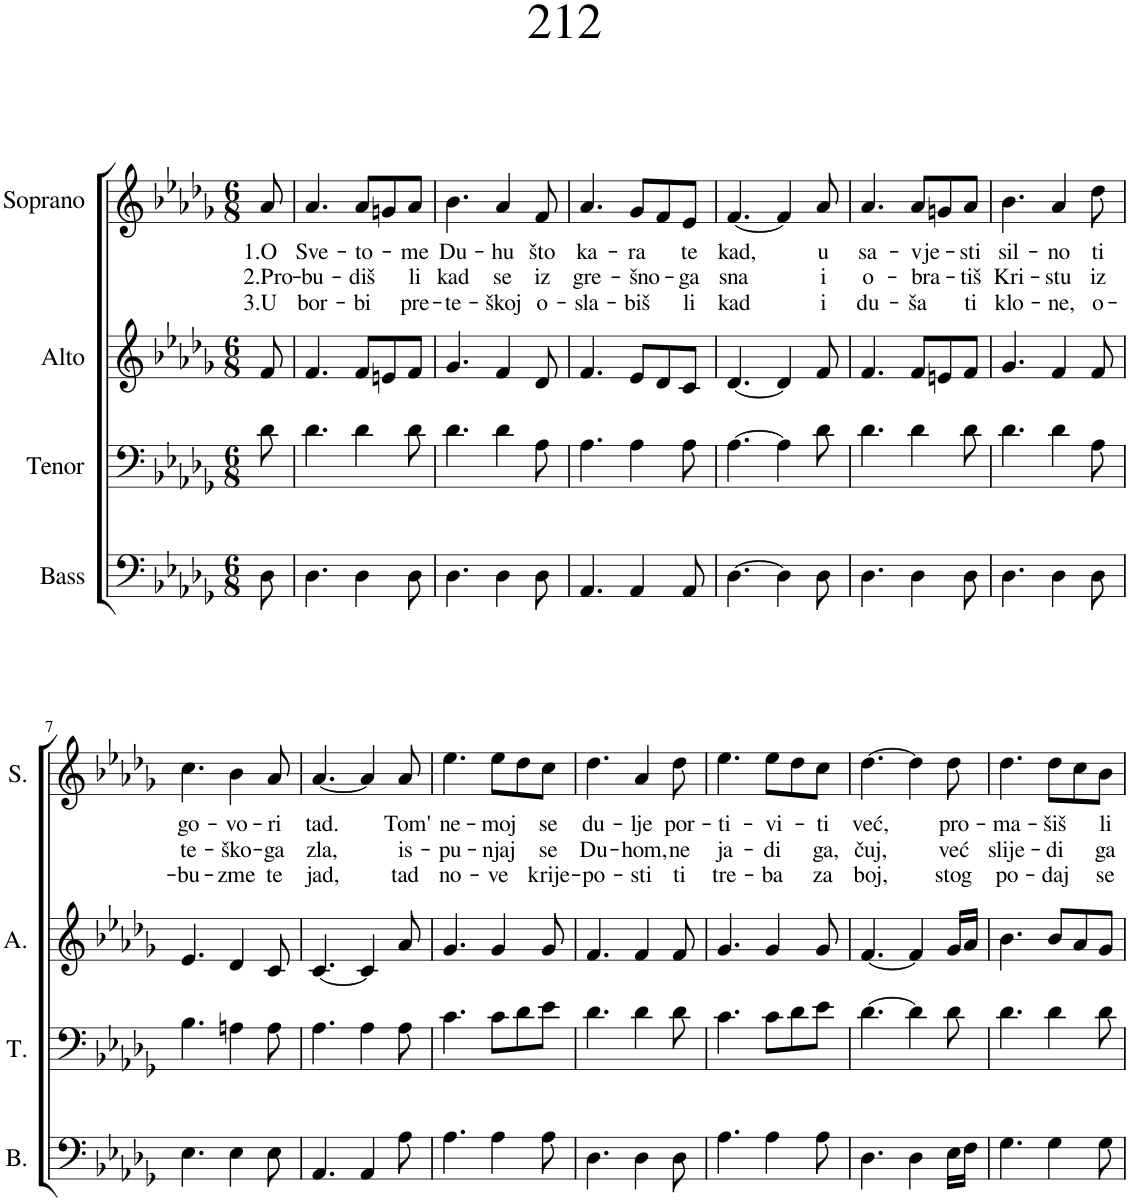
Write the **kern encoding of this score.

**kern	**kern	**kern	**kern	**text	**text	**text
*part4	*part3	*part2	*part1	*part1	*part1	*part1
*staff4	*staff3	*staff2	*staff1	*staff1	*staff1	*staff1
*I"Bass	*I"Tenor	*I"Alto	*I"Soprano	*	*	*
*I'B.	*I'T.	*I'A.	*I'S.	*	*	*
*clefF4	*clefF4	*clefG2	*clefG2	*	*	*
*k[b-e-a-d-g-]	*k[b-e-a-d-g-]	*k[b-e-a-d-g-]	*k[b-e-a-d-g-]	*	*	*
*M6/8	*M6/8	*M6/8	*M6/8	*	*	*
=	=	=	=	=	=	=
!	!	!	!	!LO:LY:b	!LO:LY:b	!LO:LY:b
8D-\	8d-\	8f/	8a-/	1.O	2.Pro-	3.U
=1	=1	=1	=1	=1	=1	=1
!	!	!	!	!LO:LY:b	!LO:LY:b	!LO:LY:b
4.D-\	4.d-\	4.f/	4.a-/	Sve-	-bu-	bor-
!	!	!	!	!LO:LY:b	!LO:LY:b	!LO:LY:b
4D-\	4d-\	8f/L	8a-/L	-to-	-diš	-bi
.	.	8en/	8gn/	.	.	.
!	!	!	!	!LO:LY:b	!LO:LY:b	!LO:LY:b
8D-\	8d-\	8f/J	8a-/J	-me	li	pre-
=2	=2	=2	=2	=2	=2	=2
!	!	!	!	!LO:LY:b	!LO:LY:b	!LO:LY:b
4.D-\	4.d-\	4.g-/	4.b-\	Du-	kad	-te-
!	!	!	!	!LO:LY:b	!LO:LY:b	!LO:LY:b
4D-\	4d-\	4f/	4a-/	-hu	se	-škoj
!	!	!	!	!LO:LY:b	!LO:LY:b	!LO:LY:b
8D-\	8A-\	8d-/	8f/	što	iz	o-
=3	=3	=3	=3	=3	=3	=3
!	!	!	!	!LO:LY:b	!LO:LY:b	!LO:LY:b
4.AA-/	4.A-\	4.f/	4.a-/	ka-	gre-	-sla-
!	!	!	!	!LO:LY:b	!LO:LY:b	!LO:LY:b
4AA-/	4A-\	8e-/L	8g-/L	ra	-šno-	-biš
.	.	8d-/	8f/	.	.	.
!	!	!	!	!LO:LY:b	!LO:LY:b	!LO:LY:b
8AA-/	8A-\	8c/J	8e-/J	te	-ga	li
=4	=4	=4	=4	=4	=4	=4
!	!	!	!	!LO:LY:b	!LO:LY:b	!LO:LY:b
[4.D-\	[4.A-\	[4.d-/	[4.f/	kad,	sna	kad
4D-\]	4A-\]	4d-/]	4f/]	.	.	.
!	!	!	!	!LO:LY:b	!LO:LY:b	!LO:LY:b
8D-\	8d-\	8f/	8a-/	u	i	i
=5	=5	=5	=5	=5	=5	=5
!	!	!	!	!LO:LY:b	!LO:LY:b	!LO:LY:b
4.D-\	4.d-\	4.f/	4.a-/	sa-	o-	du-
!	!	!	!	!LO:LY:b	!LO:LY:b	!LO:LY:b
4D-\	4d-\	8f/L	8a-/L	-vje-	-bra-	-ša
.	.	8en/	8gn/	.	.	.
!	!	!	!	!LO:LY:b	!LO:LY:b	!LO:LY:b
8D-\	8d-\	8f/J	8a-/J	-sti	-tiš	ti
=6	=6	=6	=6	=6	=6	=6
!	!	!	!	!LO:LY:b	!LO:LY:b	!LO:LY:b
4.D-\	4.d-\	4.g-/	4.b-\	sil-	Kri-	klo-
!	!	!	!	!LO:LY:b	!LO:LY:b	!LO:LY:b
4D-\	4d-\	4f/	4a-/	-no	-stu	-ne,
!	!	!	!	!LO:LY:b	!LO:LY:b	!LO:LY:b
8D-\	8A-\	8f/	8dd-\	ti	iz	o-
!!LO:LB:g=z
=7	=7	=7	=7	=7	=7	=7
!	!	!	!	!LO:LY:b	!LO:LY:b	!LO:LY:b
4.E-\	4.B-\	4.e-/	4.cc\	go-	te-	-bu-
!	!	!	!	!LO:LY:b	!LO:LY:b	!LO:LY:b
4E-\	4An\	4d-/	4b-\	-vo-	-ško-	-zme
!	!	!	!	!LO:LY:b	!LO:LY:b	!LO:LY:b
8E-\	8A\	8c/	8a-/	-ri	-ga	te
=8	=8	=8	=8	=8	=8	=8
!	!	!	!	!LO:LY:b	!LO:LY:b	!LO:LY:b
4.AA-/	4.A-\	[4.c/	[4.a-/	tad.	zla,	jad,
4AA-/	4A-\	4c/]	4a-/]	.	.	.
!	!	!	!	!LO:LY:b	!LO:LY:b	!LO:LY:b
8A-\	8A-\	8a-/	8a-/	Tom'	is-	tad
=9	=9	=9	=9	=9	=9	=9
!	!	!	!	!LO:LY:b	!LO:LY:b	!LO:LY:b
4.A-\	4.c\	4.g-/	4.ee-\	ne-	-pu-	no-
!	!	!	!	!LO:LY:b	!LO:LY:b	!LO:LY:b
4A-\	8c\L	4g-/	8ee-\L	-moj	-njaj	-ve
.	8d-\	.	8dd-\	.	.	.
!	!	!	!	!LO:LY:b	!LO:LY:b	!LO:LY:b
8A-\	8e-\J	8g-/	8cc\J	se	se	krije-
=10	=10	=10	=10	=10	=10	=10
!	!	!	!	!LO:LY:b	!LO:LY:b	!LO:LY:b
4.D-\	4.d-\	4.f/	4.dd-\	du-	Du-	-po-
!	!	!	!	!LO:LY:b	!LO:LY:b	!LO:LY:b
4D-\	4d-\	4f/	4a-/	-lje	-hom,	-sti
!	!	!	!	!LO:LY:b	!LO:LY:b	!LO:LY:b
8D-\	8d-\	8f/	8dd-\	por-	ne	ti
=11	=11	=11	=11	=11	=11	=11
!	!	!	!	!LO:LY:b	!LO:LY:b	!LO:LY:b
4.A-\	4.c\	4.g-/	4.ee-\	-ti-	ja-	tre-
!	!	!	!	!LO:LY:b	!LO:LY:b	!LO:LY:b
4A-\	8c\L	4g-/	8ee-\L	-vi-	-di	-ba
.	8d-\	.	8dd-\	.	.	.
!	!	!	!	!LO:LY:b	!LO:LY:b	!LO:LY:b
8A-\	8e-\J	8g-/	8cc\J	-ti	ga,	za
=12	=12	=12	=12	=12	=12	=12
!	!	!	!	!LO:LY:b	!LO:LY:b	!LO:LY:b
4.D-\	[4.d-\	[4.f/	[4.dd-\	već,	čuj,	boj,
4D-\	4d-\]	4f/]	4dd-\]	.	.	.
!	!	!	!	!LO:LY:b	!LO:LY:b	!LO:LY:b
16E-\LL	8d-\	16g-/LL	8dd-\	pro-	već	stog
16F\JJ	.	16a-/JJ	.	.	.	.
=13	=13	=13	=13	=13	=13	=13
!	!	!	!	!LO:LY:b	!LO:LY:b	!LO:LY:b
4.G-\	4.d-\	4.b-\	4.dd-\	-ma-	slije-	po-
!	!	!	!	!LO:LY:b	!LO:LY:b	!LO:LY:b
4G-\	4d-\	8b-/L	8dd-\L	-šiš	-di	-daj
.	.	8a-/	8cc\	.	.	.
!	!	!	!	!LO:LY:b	!LO:LY:b	!LO:LY:b
8G-\	8d-\	8g-/J	8b-\J	li	ga	se
=	=	=	=	=	=	=
*-	*-	*-	*-	*-	*-	*-
